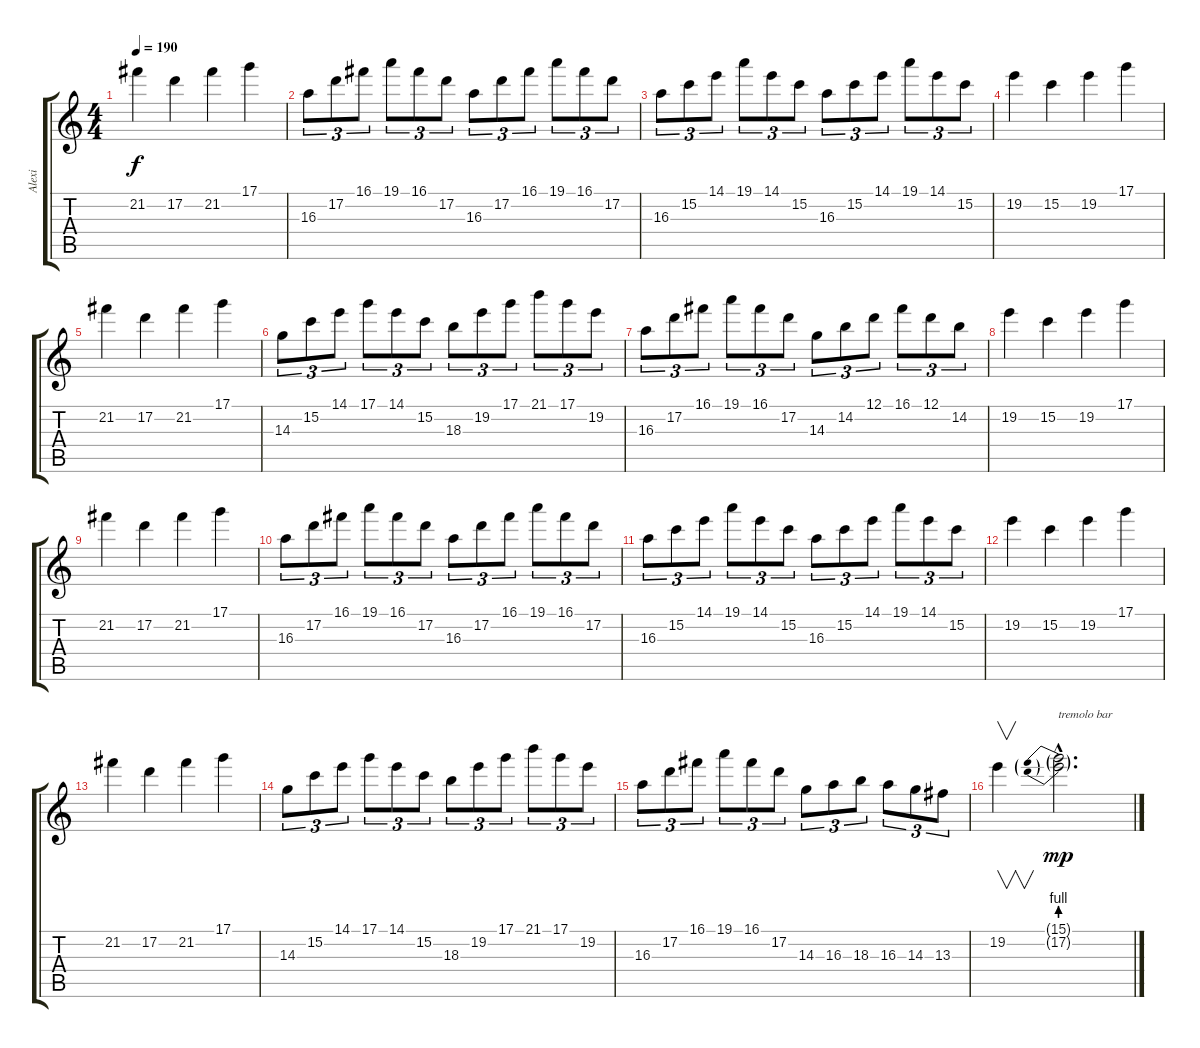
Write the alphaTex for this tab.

\track ("Alexi" "Alexi") {instrument overdrivenguitar}
\staff {score tabs}
\tuning (D4 A3 F3 C3 G2 D2) {hide}
\ts (4 4)
\tempo 190
\clef g2
\ks c
21.2.4{dy f} 17.2.4 21.2.4 17.1.4 |
16.3.8{tu (3 2)} 17.2.8{tu (3 2)} 16.1.8{tu (3 2)} 19.1.8{tu (3 2)} 16.1.8{tu (3 2)} 17.2.8{tu (3 2)} 16.3.8{tu (3 2)} 17.2.8{tu (3 2)} 16.1.8{tu (3 2)} 19.1.8{tu (3 2)} 16.1.8{tu (3 2)} 17.2.8{tu (3 2)} |
16.3.8{tu (3 2)} 15.2.8{tu (3 2)} 14.1.8{tu (3 2)} 19.1.8{tu (3 2)} 14.1.8{tu (3 2)} 15.2.8{tu (3 2)} 16.3.8{tu (3 2)} 15.2.8{tu (3 2)} 14.1.8{tu (3 2)} 19.1.8{tu (3 2)} 14.1.8{tu (3 2)} 15.2.8{tu (3 2)} |
19.2.4 15.2.4 19.2.4 17.1.4 |
21.2.4 17.2.4 21.2.4 17.1.4 |
14.3.8{tu (3 2)} 15.2.8{tu (3 2)} 14.1.8{tu (3 2)} 17.1.8{tu (3 2)} 14.1.8{tu (3 2)} 15.2.8{tu (3 2)} 18.3.8{tu (3 2)} 19.2.8{tu (3 2)} 17.1.8{tu (3 2)} 21.1.8{tu (3 2)} 17.1.8{tu (3 2)} 19.2.8{tu (3 2)} |
16.3.8{tu (3 2)} 17.2.8{tu (3 2)} 16.1.8{tu (3 2)} 19.1.8{tu (3 2)} 16.1.8{tu (3 2)} 17.2.8{tu (3 2)} 14.3.8{tu (3 2)} 14.2.8{tu (3 2)} 12.1.8{tu (3 2)} 16.1.8{tu (3 2)} 12.1.8{tu (3 2)} 14.2.8{tu (3 2)} |
19.2.4 15.2.4 19.2.4 17.1.4 |
21.2.4 17.2.4 21.2.4 17.1.4 |
16.3.8{tu (3 2)} 17.2.8{tu (3 2)} 16.1.8{tu (3 2)} 19.1.8{tu (3 2)} 16.1.8{tu (3 2)} 17.2.8{tu (3 2)} 16.3.8{tu (3 2)} 17.2.8{tu (3 2)} 16.1.8{tu (3 2)} 19.1.8{tu (3 2)} 16.1.8{tu (3 2)} 17.2.8{tu (3 2)} |
16.3.8{tu (3 2)} 15.2.8{tu (3 2)} 14.1.8{tu (3 2)} 19.1.8{tu (3 2)} 14.1.8{tu (3 2)} 15.2.8{tu (3 2)} 16.3.8{tu (3 2)} 15.2.8{tu (3 2)} 14.1.8{tu (3 2)} 19.1.8{tu (3 2)} 14.1.8{tu (3 2)} 15.2.8{tu (3 2)} |
19.2.4 15.2.4 19.2.4 17.1.4 |
21.2.4 17.2.4 21.2.4 17.1.4 |
14.3.8{tu (3 2)} 15.2.8{tu (3 2)} 14.1.8{tu (3 2)} 17.1.8{tu (3 2)} 14.1.8{tu (3 2)} 15.2.8{tu (3 2)} 18.3.8{tu (3 2)} 19.2.8{tu (3 2)} 17.1.8{tu (3 2)} 21.1.8{tu (3 2)} 17.1.8{tu (3 2)} 19.2.8{tu (3 2)} |
16.3.8{tu (3 2)} 17.2.8{tu (3 2)} 16.1.8{tu (3 2)} 19.1.8{tu (3 2)} 16.1.8{tu (3 2)} 17.2.8{tu (3 2)} 14.3.8{tu (3 2)} 16.3.8{tu (3 2)} 18.3.8{tu (3 2)} 16.3.8{tu (3 2)} 14.3.8{tu (3 2)} 13.3.8{tu (3 2)} |
19.2.4{v} (15.1{be (prebend 0 4 60 4) g hac} 17.2{be (prebend 0 4 60 4) g hac}).2{d txt "tremolo bar" dy mp}
